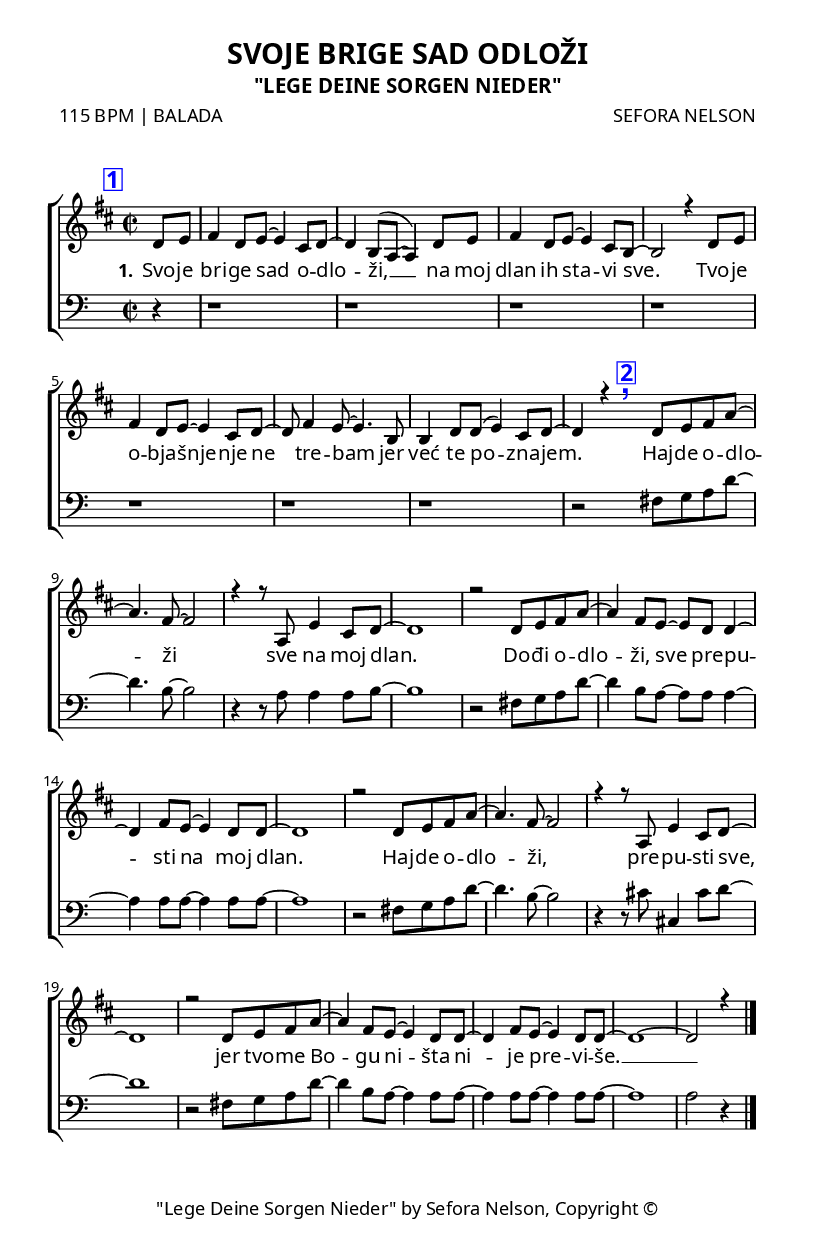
\version "2.16.0"

\include "deutsch.ly"
\include "jazzChords_grand.ly"
\include "romanChords_grand.ly"

\header {
  title = "SVOJE BRIGE SAD ODLOŽI"
  subtitle = "\"LEGE DEINE SORGEN NIEDER\""
  composer = "SEFORA NELSON"
  poet= "115 BPM | BALADA"
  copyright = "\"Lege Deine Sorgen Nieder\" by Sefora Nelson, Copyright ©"
  %album = Wenn der Tag Kommt
}

\include "config_grand.ly"

%	%\override Score.RehearsalMark #'break-align-symbols = #'(breathing-sign)
%	%\override Score.RehersalMark #'break-align-anchor-alignment = #RIGHT
%	%\once \override Score.RehearsalMark #'Y-offset = #-1.5
%	%\once \override Score.RehearsalMark #'X-offset = #0.02

%phraseBreak = { \bar "" \break }
phraseBreak = { }

originalScore = \relative c' {
  \key d \major
  
  %kitica1
  \mark \default %verse
  \partial 4
  d16 e | fis8 d16 e ~ e8 cis16 d ~ d8 h16 ( a ~ a8 ) \phraseBreak %phrase01
  d16 e | fis8 d16 e ~ e8 cis16 h ~ h4 r8 \phraseBreak %phrase02
  d16 e | fis8 d16 e ~ e8 cis16 d ~ d fis8 e16 ~ e8. \phraseBreak %phrase03
  h16 | h8 d16 d ( e8 ) cis16 d ~ d8 r8 \phraseBreak %phrase04
  
  %refren
  \breathemoj
  d16 e fis a ~ | a8. fis16 ~ fis4 r8 r16 a,16 e'8 cis16 d ~ | d2 r4 \phraseBreak %phrase05
  d16 e fis a ~ | a8 fis16 e ~ e d d8 ~ d fis16 e ~ e8 d16 d ~ | d2 r4 \phraseBreak %phrase06
  d16 e fis a ~ | a8. fis16 ~ fis4 r8 r16 a,16 e'8 cis16 d ~ | d2 r4 \phraseBreak %phrase07
  d16 e fis a ~ | a8 fis16 e ~ e8 d16 d ~ d8 fis16 e ~ e8 d16 d ~ | d2 ~ d4 r8 \phraseBreak %phrase08
  \bar "|."
}

shiftedScore = { 
  \time 2/2
    \key d \major
    \mark \default \partial 4 d'8 e' |
    fis'4 d'8 e' ~ e'4 cis'8 d' ~ d'4 h8( a ~ a4) {  } d'8 e' |
    fis'4 d'8 e' ~ e'4 cis'8 h ~ h2 r4 {  } d'8 e' |
    fis'4 d'8 e' ~ e'4 cis'8 d' ~ d' fis'4 e'8 ~ e'4. {  } h8 |
    h4 d'8 d'( e'4) cis'8 d' ~ d'4 r {  } {

\breathemoj
    } d'8 e' fis' a' ~ |
    a'4. fis'8 ~ fis'2 r4 r8 a e'4 cis'8 d' ~ |
    d'1 r2 {  } d'8 e' fis' a' ~ |
    a'4 fis'8 e' ~ e' d' d'4 ~ d' fis'8 e' ~ e'4 d'8 d' ~ |
    d'1 r2 {  } d'8 e' fis' a' ~ |
    a'4. fis'8 ~ fis'2 r4 r8 a e'4 cis'8 d' ~ |
    d'1 r2 {  } d'8 e' fis' a' ~ |
    a'4 fis'8 e' ~ e'4 d'8 d' ~ d'4 fis'8 e' ~ e'4 d'8 d' ~ |
    d'1 ~ d'2 r4 {  } \bar "|."
   
  }

%	%\once \override ChordNames.ChordName #'X-offset = #1

tenor = {
  fis8 g8 a8 d'8 ~ | d'4. h8 ~ h2 | r4 r8 a8 a4 a8 h8 ~ | h1 |
  r2 fis8 g8 a8 d'8 ~ | d'4 h8 a8 ~ a8 a8 a4 ~ | a4 a8 a8 ~ a4 a8 a8 ~ | a1 |
  r2 fis8 g8 a8 d'8 ~ | d'4. h8 ~ h2 | r4 r8 cis'8 cis4 cis'8 d'8 ~ | d'1 |
  r2 fis8 g8 a8 d'8 ~ | d'4 h8 a8 ~ a4 a8 a8 ~ | a4 a8 a8 ~ a4 a8 a8 ~ | a1 | a2 r4 |
}

originalChords = \chordmode {
  s8
  d4 a/cis g2/h |
  d4 a/cis g2/h |
  d4 a/cis g/h a |
  g4 a d2 |
  g2 a2 |
  h2.:m d4/fis |
  g2 a |
  d1 |
  g2 a2 |
  h2.:m d4/fis |
  g2 a2 |
  d8*7
}


croatianLyricsA = \lyricmode {
  
  %verse 1
  \set stanza = #"1."
  Svo -- je bri -- ge sad o -- dlo -- ži, __
  na moj dlan ih sta -- vi sve.
  Tvo -- je o -- bja -- šnje -- nje ne tre -- bam
  jer već te po -- zna -- jem.
  
  %refrain
  
  Haj -- de o -- dlo -- ži sve na moj dlan.
  Do -- đi o -- dlo -- ži, sve pre -- pu -- sti na moj dlan.
  Haj -- de o -- dlo -- ži, pre -- pu -- sti sve,
  jer tvo -- me Bo -- gu ni -- šta ni -- je pre -- vi -- še. __
  
}

croatianLyricsB = \lyricmode {
  
  %verse 2
  
  \set stanza = #"2."
  Svo -- je stra -- ho -- ve o -- dlo -- ži, __
  sve što no -- ću mu -- či te.
  Sa -- da mir ti da -- jem po -- nov -- no,
  svoj mir ti da -- ru -- jem.
}

croatianLyricsC = \lyricmode {
  
  %verse 3
  
  \set stanza = #"3."
  Svo -- je grije -- he sad o -- dlo -- ži, __
  od -- mah pre -- daj i svoj sram.
  Vi -- še ne mo -- raš ih no -- si -- ti,
  jer za njih pla -- ćam sam.
}

croatianLyricsD = \lyricmode {
  
  %verse 4
  
  \set stanza = #"4."
  Svo -- je su -- mnje sad o -- dlo -- ži, __
  ni -- su ve -- će od me -- ne.
  Sad ti da -- jem na -- du po -- no -- vno
  i su -- mnja ne -- sta -- je.
}

englishLyricsA = \lyricmode {
  tekst %text01
  %text02
  %text03
  %text04
  %text05
  %text06
  %text07
  %text08
  %text09
  %text10
}

englishLyricsB = \lyricmode {
  tekst %text01
  %text02
  %text03
  %text04
  %text05
  %text06
  %text07
  %text08
  %text09
  %text10
}

%\score {
%	<<
%		\new ChordNames { \romanChords \transpose d c \shiftDurations #-1 #0 \originalChords }
%	\new ChordNames { \jazzChords \shiftDurations #-1 #0 \originalChords }
%	\new Voice \with {
%		\remove "Note_heads_engraver"
%			\consists "Completion_heads_engraver"
%			\remove "Rest_engraver"
%			\consists "Completion_rest_engraver"
%	}
%
%	\displayLilyMusic { \time 2/2 \shiftDurations #-1 #0 \originalScore }
%	%	\addlyrics { \englishLyricsA }
%	\addlyrics { \croatianLyricsA }
%	%	\addlyrics { \emptyLyricsA }
%	%	\addlyrics { \englishLyricsB }
%	\addlyrics { \croatianLyricsB }
%	\addlyrics { \croatianLyricsC }
%	\addlyrics { \croatianLyricsD }
%	%	\addlyrics { \emptyLyricsB }
%	>>
%}

\score {
  \new ChoirStaff <<
    \new Staff = women <<
      \new Voice = "sopranos" { \voiceOne \shiftedScore }
      %\new Voice = "altos" { \voiceTwo << \changePitch \originalScore \alt >> }
      %\new Voice = "altos" { \voiceTwo \alt }
    >>
    %        \new Lyrics \with { alignAboveContext = women } \lyricsto sopranos \englishLyrics
    \new Lyrics \with { alignBelowContext = women } \lyricsto sopranos \croatianLyricsA
    % we could remove the line about this with the line below, since we want
    % the alto lyrics to be below the alto Voice anyway.
    % \new Lyrics \lyricsto altos \altoWords
    
        \new Staff = men <<
          \clef bass
          %\new Voice = "tenors" { \voiceOne << \changePitch \originalScore \tenor >> }
        \new Voice = "tenors" { r4 \repeat unfold 7 r1 r2 \tenor }
    %      %\new Voice = "basses" { \voiceTwo << \changePitch \originalScore \tenor >> }
    %      \new Voice = "basses" { \key e \major \tenor }
  >>
  %\new Lyrics \with { alignAboveContext = men } \lyricsto tenors \rijeciBas
  %    \new Lyrics \with { alignBelowContext = men } \lyricsto basses \bassWords
  % again, we could replace the line above this with the line below.
  % \new Lyrics \lyricsto basses \bassWords
  >>
  \layout {
    \context {
      % a little smaller so lyrics
      % can be closer to the staff
      \Staff
      %\override RestCollision #'positioning-done = #merge-rests-on-positioning
      \override VerticalAxisGroup #'minimum-Y-extent = #'(-3 . 3)
    }
  }
  \midi {}
}